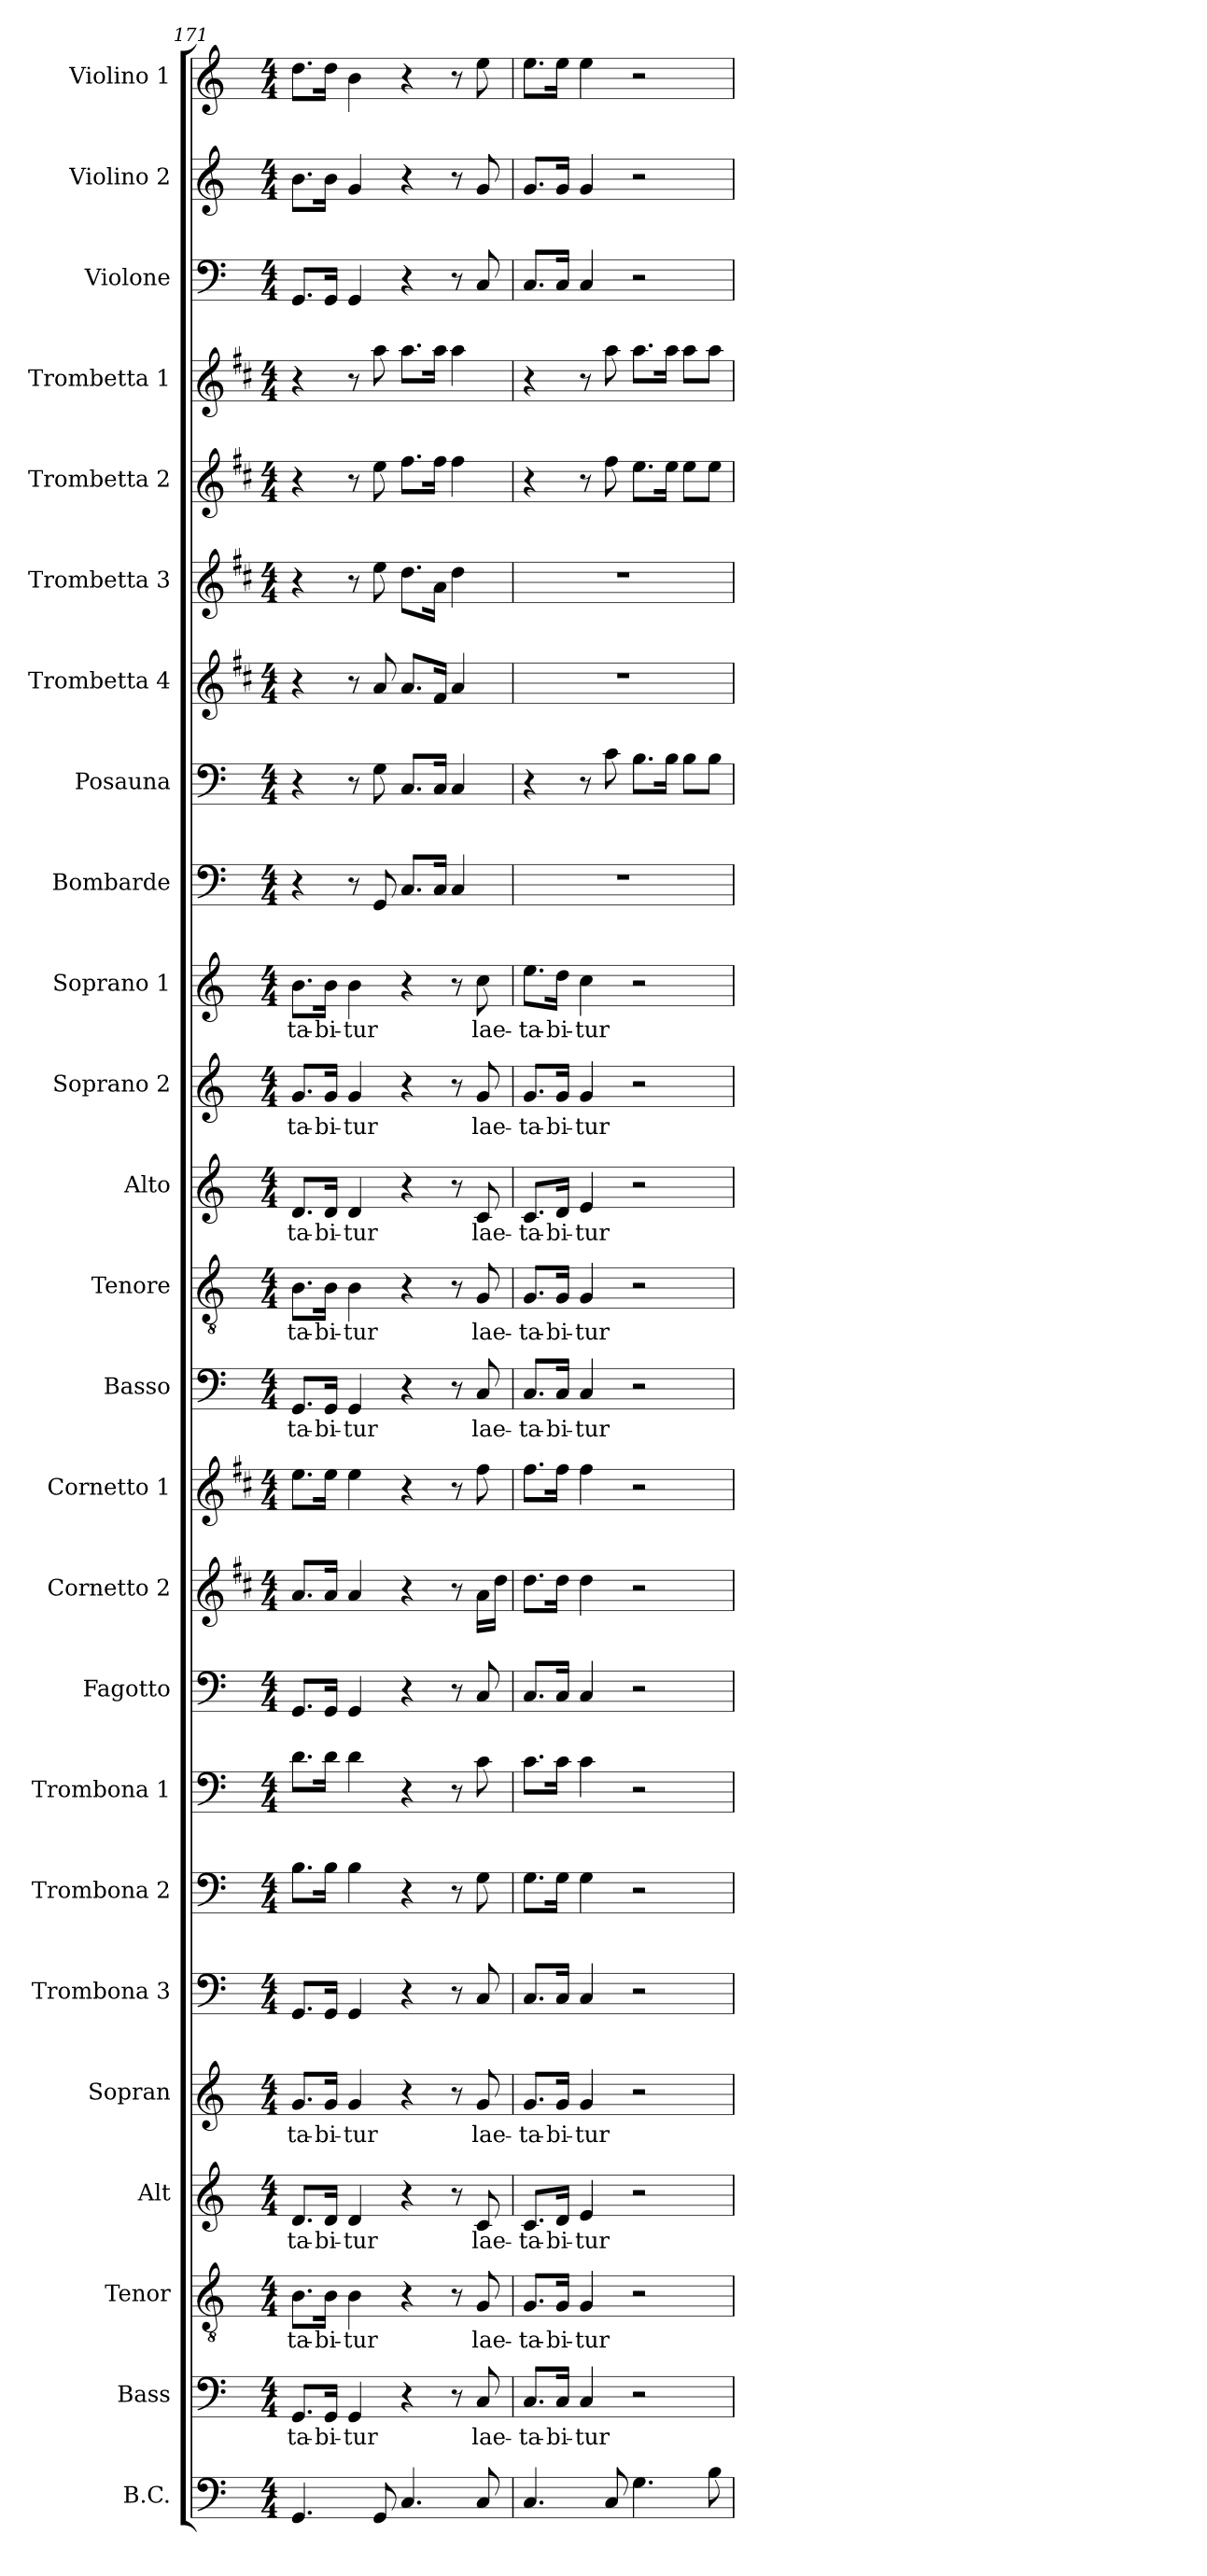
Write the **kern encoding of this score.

**kern	**kern	**text	**kern	**text	**kern	**text	**kern	**text	**kern	**kern	**kern	**kern	**kern	**kern	**kern	**text	**kern	**text	**kern	**text	**kern	**text	**kern	**text	**kern	**kern	**kern	**kern	**kern	**kern	**kern	**kern	**kern
*part25	*part24	*part24	*part23	*part23	*part22	*part22	*part21	*part21	*part20	*part19	*part18	*part17	*part16	*part15	*part14	*part14	*part13	*part13	*part12	*part12	*part11	*part11	*part10	*part10	*part9	*part8	*part7	*part6	*part5	*part4	*part3	*part2	*part1
*staff25	*staff24	*staff24	*staff23	*staff23	*staff22	*staff22	*staff21	*staff21	*staff20	*staff19	*staff18	*staff17	*staff16	*staff15	*staff14	*staff14	*staff13	*staff13	*staff12	*staff12	*staff11	*staff11	*staff10	*staff10	*staff9	*staff8	*staff7	*staff6	*staff5	*staff4	*staff3	*staff2	*staff1
*I"B.C.	*I"Bass	*	*I"Tenor	*	*I"Alt	*	*I"Sopran	*	*I"Trombona 3	*I"Trombona 2	*I"Trombona 1	*I"Fagotto	*I"Cornetto 2	*I"Cornetto 1	*I"Basso	*	*I"Tenore	*	*I"Alto	*	*I"Soprano 2	*	*I"Soprano 1	*	*I"Bombarde	*I"Posauna	*I"Trombetta 4	*I"Trombetta 3	*I"Trombetta 2	*I"Trombetta 1	*I"Violone	*I"Violino 2	*I"Violino 1
*I'B.C.	*I'B.	*	*I'T.	*	*I'A.	*	*I'S.	*	*I'Tbn. 2	*I'Tbn. 2	*I'Tbn. 1	*I'Fag.	*I'Cor. 2	*I'Cor. 1	*I'B.	*	*I'T.	*	*I'A.	*	*I'S.	*	*I'S.	*	*	*	*	*	*	*	*	*I'Vl. 2	*I'Vl. 1
*clefF4	*clefF4	*	*clefGv2	*	*clefG2	*	*clefG2	*	*clefF4	*clefF4	*clefF4	*clefF4	*clefG2	*clefG2	*clefF4	*	*clefGv2	*	*clefG2	*	*clefG2	*	*clefG2	*	*clefF4	*clefF4	*clefG2	*clefG2	*clefG2	*clefG2	*clefF4	*clefG2	*clefG2
*	*	*	*ITrd7c12	*	*	*	*	*	*	*	*	*	*ITrd1c2	*ITrd1c2	*	*	*ITrd7c12	*	*	*	*	*	*	*	*	*	*ITrd1c2	*ITrd1c2	*ITrd1c2	*ITrd1c2	*	*	*
*k[]	*k[]	*	*k[]	*	*k[]	*	*k[]	*	*k[]	*k[]	*k[]	*k[]	*k[]	*k[]	*k[]	*	*k[]	*	*k[]	*	*k[]	*	*k[]	*	*k[]	*k[]	*k[]	*k[]	*k[]	*k[]	*k[]	*k[]	*k[]
*C:	*C:	*	*C:	*	*C:	*	*C:	*	*C:	*C:	*C:	*C:	*C:	*C:	*C:	*	*C:	*	*C:	*	*C:	*	*C:	*	*C:	*C:	*C:	*C:	*C:	*C:	*C:	*C:	*C:
*M4/4	*M4/4	*	*M4/4	*	*M4/4	*	*M4/4	*	*M4/4	*M4/4	*M4/4	*M4/4	*M4/4	*M4/4	*M4/4	*	*M4/4	*	*M4/4	*	*M4/4	*	*M4/4	*	*M4/4	*M4/4	*M4/4	*M4/4	*M4/4	*M4/4	*M4/4	*M4/4	*M4/4
=171	=171	=171	=171	=171	=171	=171	=171	=171	=171	=171	=171	=171	=171	=171	=171	=171	=171	=171	=171	=171	=171	=171	=171	=171	=171	=171	=171	=171	=171	=171	=171	=171	=171
!	!	!LO:LY:b:color=#000000	!	!	!	!	!	!	!	!	!	!	!	!	!	!	!	!	!	!	!	!	!	!	!	!	!	!	!	!	!	!	!
!	!	!	!	!LO:LY:b:color=#000000	!	!	!	!	!	!	!	!	!	!	!	!	!	!	!	!	!	!	!	!	!	!	!	!	!	!	!	!	!
!	!	!	!	!	!	!LO:LY:b:color=#000000	!	!	!	!	!	!	!	!	!	!	!	!	!	!	!	!	!	!	!	!	!	!	!	!	!	!	!
!	!	!	!	!	!	!	!	!LO:LY:b:color=#000000	!	!	!	!	!	!	!	!	!	!	!	!	!	!	!	!	!	!	!	!	!	!	!	!	!
!	!	!	!	!	!	!	!	!	!	!	!	!	!	!	!	!LO:LY:b:color=#000000	!	!	!	!	!	!	!	!	!	!	!	!	!	!	!	!	!
!	!	!	!	!	!	!	!	!	!	!	!	!	!	!	!	!	!	!LO:LY:b:color=#000000	!	!	!	!	!	!	!	!	!	!	!	!	!	!	!
!	!	!	!	!	!	!	!	!	!	!	!	!	!	!	!	!	!	!	!	!LO:LY:b:color=#000000	!	!	!	!	!	!	!	!	!	!	!	!	!
!	!	!	!	!	!	!	!	!	!	!	!	!	!	!	!	!	!	!	!	!	!	!LO:LY:b:color=#000000	!	!	!	!	!	!	!	!	!	!	!
!	!	!	!	!	!	!	!	!	!	!	!	!	!	!	!	!	!	!	!	!	!	!	!	!LO:LY:b:color=#000000	!	!	!	!	!	!	!	!	!
4.GGi/	8.GGi/L	-ta-	8.BBi\L	-ta-	8.di/L	-ta-	8.gi/L	-ta-	8.GGi/L	8.Bi\L	8.di\L	8.GGi/L	8.gi/L	8.ddi\L	8.GGi/L	-ta-	8.BBi\L	-ta-	8.di/L	-ta-	8.gi/L	-ta-	8.bi\L	-ta-	4r	4r	4r	4r	4r	4r	8.GGi/L	8.bi\L	8.ddi\L
!	!	!LO:LY:b:color=#000000	!	!	!	!	!	!	!	!	!	!	!	!	!	!	!	!	!	!	!	!	!	!	!	!	!	!	!	!	!	!	!
!	!	!	!	!LO:LY:b:color=#000000	!	!	!	!	!	!	!	!	!	!	!	!	!	!	!	!	!	!	!	!	!	!	!	!	!	!	!	!	!
!	!	!	!	!	!	!LO:LY:b:color=#000000	!	!	!	!	!	!	!	!	!	!	!	!	!	!	!	!	!	!	!	!	!	!	!	!	!	!	!
!	!	!	!	!	!	!	!	!LO:LY:b:color=#000000	!	!	!	!	!	!	!	!	!	!	!	!	!	!	!	!	!	!	!	!	!	!	!	!	!
!	!	!	!	!	!	!	!	!	!	!	!	!	!	!	!	!LO:LY:b:color=#000000	!	!	!	!	!	!	!	!	!	!	!	!	!	!	!	!	!
!	!	!	!	!	!	!	!	!	!	!	!	!	!	!	!	!	!	!LO:LY:b:color=#000000	!	!	!	!	!	!	!	!	!	!	!	!	!	!	!
!	!	!	!	!	!	!	!	!	!	!	!	!	!	!	!	!	!	!	!	!LO:LY:b:color=#000000	!	!	!	!	!	!	!	!	!	!	!	!	!
!	!	!	!	!	!	!	!	!	!	!	!	!	!	!	!	!	!	!	!	!	!	!LO:LY:b:color=#000000	!	!	!	!	!	!	!	!	!	!	!
!	!	!	!	!	!	!	!	!	!	!	!	!	!	!	!	!	!	!	!	!	!	!	!	!LO:LY:b:color=#000000	!	!	!	!	!	!	!	!	!
.	16GGi/Jk	-bi-	16BBi\Jk	-bi-	16di/Jk	-bi-	16gi/Jk	-bi-	16GGi/Jk	16Bi\Jk	16di\Jk	16GGi/Jk	16gi/Jk	16ddi\Jk	16GGi/Jk	-bi-	16BBi\Jk	-bi-	16di/Jk	-bi-	16gi/Jk	-bi-	16bi\Jk	-bi-	.	.	.	.	.	.	16GGi/Jk	16bi\Jk	16ddi\Jk
!	!	!LO:LY:b:color=#000000	!	!	!	!	!	!	!	!	!	!	!	!	!	!	!	!	!	!	!	!	!	!	!	!	!	!	!	!	!	!	!
!	!	!	!	!LO:LY:b:color=#000000	!	!	!	!	!	!	!	!	!	!	!	!	!	!	!	!	!	!	!	!	!	!	!	!	!	!	!	!	!
!	!	!	!	!	!	!LO:LY:b:color=#000000	!	!	!	!	!	!	!	!	!	!	!	!	!	!	!	!	!	!	!	!	!	!	!	!	!	!	!
!	!	!	!	!	!	!	!	!LO:LY:b:color=#000000	!	!	!	!	!	!	!	!	!	!	!	!	!	!	!	!	!	!	!	!	!	!	!	!	!
!	!	!	!	!	!	!	!	!	!	!	!	!	!	!	!	!LO:LY:b:color=#000000	!	!	!	!	!	!	!	!	!	!	!	!	!	!	!	!	!
!	!	!	!	!	!	!	!	!	!	!	!	!	!	!	!	!	!	!LO:LY:b:color=#000000	!	!	!	!	!	!	!	!	!	!	!	!	!	!	!
!	!	!	!	!	!	!	!	!	!	!	!	!	!	!	!	!	!	!	!	!LO:LY:b:color=#000000	!	!	!	!	!	!	!	!	!	!	!	!	!
!	!	!	!	!	!	!	!	!	!	!	!	!	!	!	!	!	!	!	!	!	!	!LO:LY:b:color=#000000	!	!	!	!	!	!	!	!	!	!	!
!	!	!	!	!	!	!	!	!	!	!	!	!	!	!	!	!	!	!	!	!	!	!	!	!LO:LY:b:color=#000000	!	!	!	!	!	!	!	!	!
.	4GGi/	-tur	4BBi\	-tur	4di/	-tur	4gi/	-tur	4GGi/	4Bi\	4di\	4GGi/	4gi/	4ddi\	4GGi/	-tur	4BBi\	-tur	4di/	-tur	4gi/	-tur	4bi\	-tur	8r	8r	8r	8r	8r	8r	4GGi/	4gi/	4bi\
8GGi/	.	.	.	.	.	.	.	.	.	.	.	.	.	.	.	.	.	.	.	.	.	.	.	.	8GGi/	8Gi\	8gi/	8ddi\	8ddi\	8ggi\	.	.	.
4.Ci/	4r	.	4r	.	4r	.	4r	.	4r	4r	4r	4r	4r	4r	4r	.	4r	.	4r	.	4r	.	4r	.	8.Ci/L	8.Ci/L	8.gi/L	8.cci\L	8.eei\L	8.ggi\L	4r	4r	4r
.	.	.	.	.	.	.	.	.	.	.	.	.	.	.	.	.	.	.	.	.	.	.	.	.	16Ci/Jk	16Ci/Jk	16ei/Jk	16gi\Jk	16eei\Jk	16ggi\Jk	.	.	.
.	8r	.	8r	.	8r	.	8r	.	8r	8r	8r	8r	8r	8r	8r	.	8r	.	8r	.	8r	.	8r	.	4Ci/	4Ci/	4gi/	4cci\	4eei\	4ggi\	8r	8r	8r
!	!	!LO:LY:b:color=#000000	!	!	!	!	!	!	!	!	!	!	!	!	!	!	!	!	!	!	!	!	!	!	!	!	!	!	!	!	!	!	!
!	!	!	!	!LO:LY:b:color=#000000	!	!	!	!	!	!	!	!	!	!	!	!	!	!	!	!	!	!	!	!	!	!	!	!	!	!	!	!	!
!	!	!	!	!	!	!LO:LY:b:color=#000000	!	!	!	!	!	!	!	!	!	!	!	!	!	!	!	!	!	!	!	!	!	!	!	!	!	!	!
!	!	!	!	!	!	!	!	!LO:LY:b:color=#000000	!	!	!	!	!	!	!	!	!	!	!	!	!	!	!	!	!	!	!	!	!	!	!	!	!
!	!	!	!	!	!	!	!	!	!	!	!	!	!	!	!	!LO:LY:b:color=#000000	!	!	!	!	!	!	!	!	!	!	!	!	!	!	!	!	!
!	!	!	!	!	!	!	!	!	!	!	!	!	!	!	!	!	!	!LO:LY:b:color=#000000	!	!	!	!	!	!	!	!	!	!	!	!	!	!	!
!	!	!	!	!	!	!	!	!	!	!	!	!	!	!	!	!	!	!	!	!LO:LY:b:color=#000000	!	!	!	!	!	!	!	!	!	!	!	!	!
!	!	!	!	!	!	!	!	!	!	!	!	!	!	!	!	!	!	!	!	!	!	!LO:LY:b:color=#000000	!	!	!	!	!	!	!	!	!	!	!
!	!	!	!	!	!	!	!	!	!	!	!	!	!	!	!	!	!	!	!	!	!	!	!	!LO:LY:b:color=#000000	!	!	!	!	!	!	!	!	!
8Ci/	8Ci/	lae-	8GGi/	lae-	8ci/	lae-	8gi/	lae-	8Ci/	8Gi\	8ci\	8Ci/	16gi\LL	8eei\	8Ci/	lae-	8GGi/	lae-	8ci/	lae-	8gi/	lae-	8cci\	lae-	.	.	.	.	.	.	8Ci/	8gi/	8eei\
.	.	.	.	.	.	.	.	.	.	.	.	.	16cci\JJ	.	.	.	.	.	.	.	.	.	.	.	.	.	.	.	.	.	.	.	.
=172	=172	=172	=172	=172	=172	=172	=172	=172	=172	=172	=172	=172	=172	=172	=172	=172	=172	=172	=172	=172	=172	=172	=172	=172	=172	=172	=172	=172	=172	=172	=172	=172	=172
!	!	!LO:LY:b:color=#000000	!	!	!	!	!	!	!	!	!	!	!	!	!	!	!	!	!	!	!	!	!	!	!	!	!	!	!	!	!	!	!
!	!	!	!	!LO:LY:b:color=#000000	!	!	!	!	!	!	!	!	!	!	!	!	!	!	!	!	!	!	!	!	!	!	!	!	!	!	!	!	!
!	!	!	!	!	!	!LO:LY:b:color=#000000	!	!	!	!	!	!	!	!	!	!	!	!	!	!	!	!	!	!	!	!	!	!	!	!	!	!	!
!	!	!	!	!	!	!	!	!LO:LY:b:color=#000000	!	!	!	!	!	!	!	!	!	!	!	!	!	!	!	!	!	!	!	!	!	!	!	!	!
!	!	!	!	!	!	!	!	!	!	!	!	!	!	!	!	!LO:LY:b:color=#000000	!	!	!	!	!	!	!	!	!	!	!	!	!	!	!	!	!
!	!	!	!	!	!	!	!	!	!	!	!	!	!	!	!	!	!	!LO:LY:b:color=#000000	!	!	!	!	!	!	!	!	!	!	!	!	!	!	!
!	!	!	!	!	!	!	!	!	!	!	!	!	!	!	!	!	!	!	!	!LO:LY:b:color=#000000	!	!	!	!	!	!	!	!	!	!	!	!	!
!	!	!	!	!	!	!	!	!	!	!	!	!	!	!	!	!	!	!	!	!	!	!LO:LY:b:color=#000000	!	!	!	!	!	!	!	!	!	!	!
!	!	!	!	!	!	!	!	!	!	!	!	!	!	!	!	!	!	!	!	!	!	!	!	!LO:LY:b:color=#000000	!	!	!	!	!	!	!	!	!
4.Ci/	8.Ci/L	-ta-	8.GGi/L	-ta-	8.ci/L	-ta-	8.gi/L	-ta-	8.Ci/L	8.Gi\L	8.ci\L	8.Ci/L	8.cci\L	8.eei\L	8.Ci/L	-ta-	8.GGi/L	-ta-	8.ci/L	-ta-	8.gi/L	-ta-	8.eei\L	-ta-	1r	4r	1r	1r	4r	4r	8.Ci/L	8.gi/L	8.eei\L
!	!	!LO:LY:b:color=#000000	!	!	!	!	!	!	!	!	!	!	!	!	!	!	!	!	!	!	!	!	!	!	!	!	!	!	!	!	!	!	!
!	!	!	!	!LO:LY:b:color=#000000	!	!	!	!	!	!	!	!	!	!	!	!	!	!	!	!	!	!	!	!	!	!	!	!	!	!	!	!	!
!	!	!	!	!	!	!LO:LY:b:color=#000000	!	!	!	!	!	!	!	!	!	!	!	!	!	!	!	!	!	!	!	!	!	!	!	!	!	!	!
!	!	!	!	!	!	!	!	!LO:LY:b:color=#000000	!	!	!	!	!	!	!	!	!	!	!	!	!	!	!	!	!	!	!	!	!	!	!	!	!
!	!	!	!	!	!	!	!	!	!	!	!	!	!	!	!	!LO:LY:b:color=#000000	!	!	!	!	!	!	!	!	!	!	!	!	!	!	!	!	!
!	!	!	!	!	!	!	!	!	!	!	!	!	!	!	!	!	!	!LO:LY:b:color=#000000	!	!	!	!	!	!	!	!	!	!	!	!	!	!	!
!	!	!	!	!	!	!	!	!	!	!	!	!	!	!	!	!	!	!	!	!LO:LY:b:color=#000000	!	!	!	!	!	!	!	!	!	!	!	!	!
!	!	!	!	!	!	!	!	!	!	!	!	!	!	!	!	!	!	!	!	!	!	!LO:LY:b:color=#000000	!	!	!	!	!	!	!	!	!	!	!
!	!	!	!	!	!	!	!	!	!	!	!	!	!	!	!	!	!	!	!	!	!	!	!	!LO:LY:b:color=#000000	!	!	!	!	!	!	!	!	!
.	16Ci/Jk	-bi-	16GGi/Jk	-bi-	16di/Jk	-bi-	16gi/Jk	-bi-	16Ci/Jk	16Gi\Jk	16ci\Jk	16Ci/Jk	16cci\Jk	16eei\Jk	16Ci/Jk	-bi-	16GGi/Jk	-bi-	16di/Jk	-bi-	16gi/Jk	-bi-	16ddi\Jk	-bi-	.	.	.	.	.	.	16Ci/Jk	16gi/Jk	16eei\Jk
!	!	!LO:LY:b:color=#000000	!	!	!	!	!	!	!	!	!	!	!	!	!	!	!	!	!	!	!	!	!	!	!	!	!	!	!	!	!	!	!
!	!	!	!	!LO:LY:b:color=#000000	!	!	!	!	!	!	!	!	!	!	!	!	!	!	!	!	!	!	!	!	!	!	!	!	!	!	!	!	!
!	!	!	!	!	!	!LO:LY:b:color=#000000	!	!	!	!	!	!	!	!	!	!	!	!	!	!	!	!	!	!	!	!	!	!	!	!	!	!	!
!	!	!	!	!	!	!	!	!LO:LY:b:color=#000000	!	!	!	!	!	!	!	!	!	!	!	!	!	!	!	!	!	!	!	!	!	!	!	!	!
!	!	!	!	!	!	!	!	!	!	!	!	!	!	!	!	!LO:LY:b:color=#000000	!	!	!	!	!	!	!	!	!	!	!	!	!	!	!	!	!
!	!	!	!	!	!	!	!	!	!	!	!	!	!	!	!	!	!	!LO:LY:b:color=#000000	!	!	!	!	!	!	!	!	!	!	!	!	!	!	!
!	!	!	!	!	!	!	!	!	!	!	!	!	!	!	!	!	!	!	!	!LO:LY:b:color=#000000	!	!	!	!	!	!	!	!	!	!	!	!	!
!	!	!	!	!	!	!	!	!	!	!	!	!	!	!	!	!	!	!	!	!	!	!LO:LY:b:color=#000000	!	!	!	!	!	!	!	!	!	!	!
!	!	!	!	!	!	!	!	!	!	!	!	!	!	!	!	!	!	!	!	!	!	!	!	!LO:LY:b:color=#000000	!	!	!	!	!	!	!	!	!
.	4Ci/	-tur	4GGi/	-tur	4ei/	-tur	4gi/	-tur	4Ci/	4Gi\	4ci\	4Ci/	4cci\	4eei\	4Ci/	-tur	4GGi/	-tur	4ei/	-tur	4gi/	-tur	4cci\	-tur	.	8r	.	.	8r	8r	4Ci/	4gi/	4eei\
8Ci/	.	.	.	.	.	.	.	.	.	.	.	.	.	.	.	.	.	.	.	.	.	.	.	.	.	8ci\	.	.	8eei\	8ggi\	.	.	.
4.Gi\	2r	.	2r	.	2r	.	2r	.	2r	2r	2r	2r	2r	2r	2r	.	2r	.	2r	.	2r	.	2r	.	.	8.Bi\L	.	.	8.ddi\L	8.ggi\L	2r	2r	2r
.	.	.	.	.	.	.	.	.	.	.	.	.	.	.	.	.	.	.	.	.	.	.	.	.	.	16Bi\Jk	.	.	16ddi\Jk	16ggi\Jk	.	.	.
.	.	.	.	.	.	.	.	.	.	.	.	.	.	.	.	.	.	.	.	.	.	.	.	.	.	8Bi\L	.	.	8ddi\L	8ggi\L	.	.	.
8Bi\	.	.	.	.	.	.	.	.	.	.	.	.	.	.	.	.	.	.	.	.	.	.	.	.	.	8Bi\J	.	.	8ddi\J	8ggi\J	.	.	.
=	=	=	=	=	=	=	=	=	=	=	=	=	=	=	=	=	=	=	=	=	=	=	=	=	=	=	=	=	=	=	=	=	=
*-	*-	*-	*-	*-	*-	*-	*-	*-	*-	*-	*-	*-	*-	*-	*-	*-	*-	*-	*-	*-	*-	*-	*-	*-	*-	*-	*-	*-	*-	*-	*-	*-	*-
